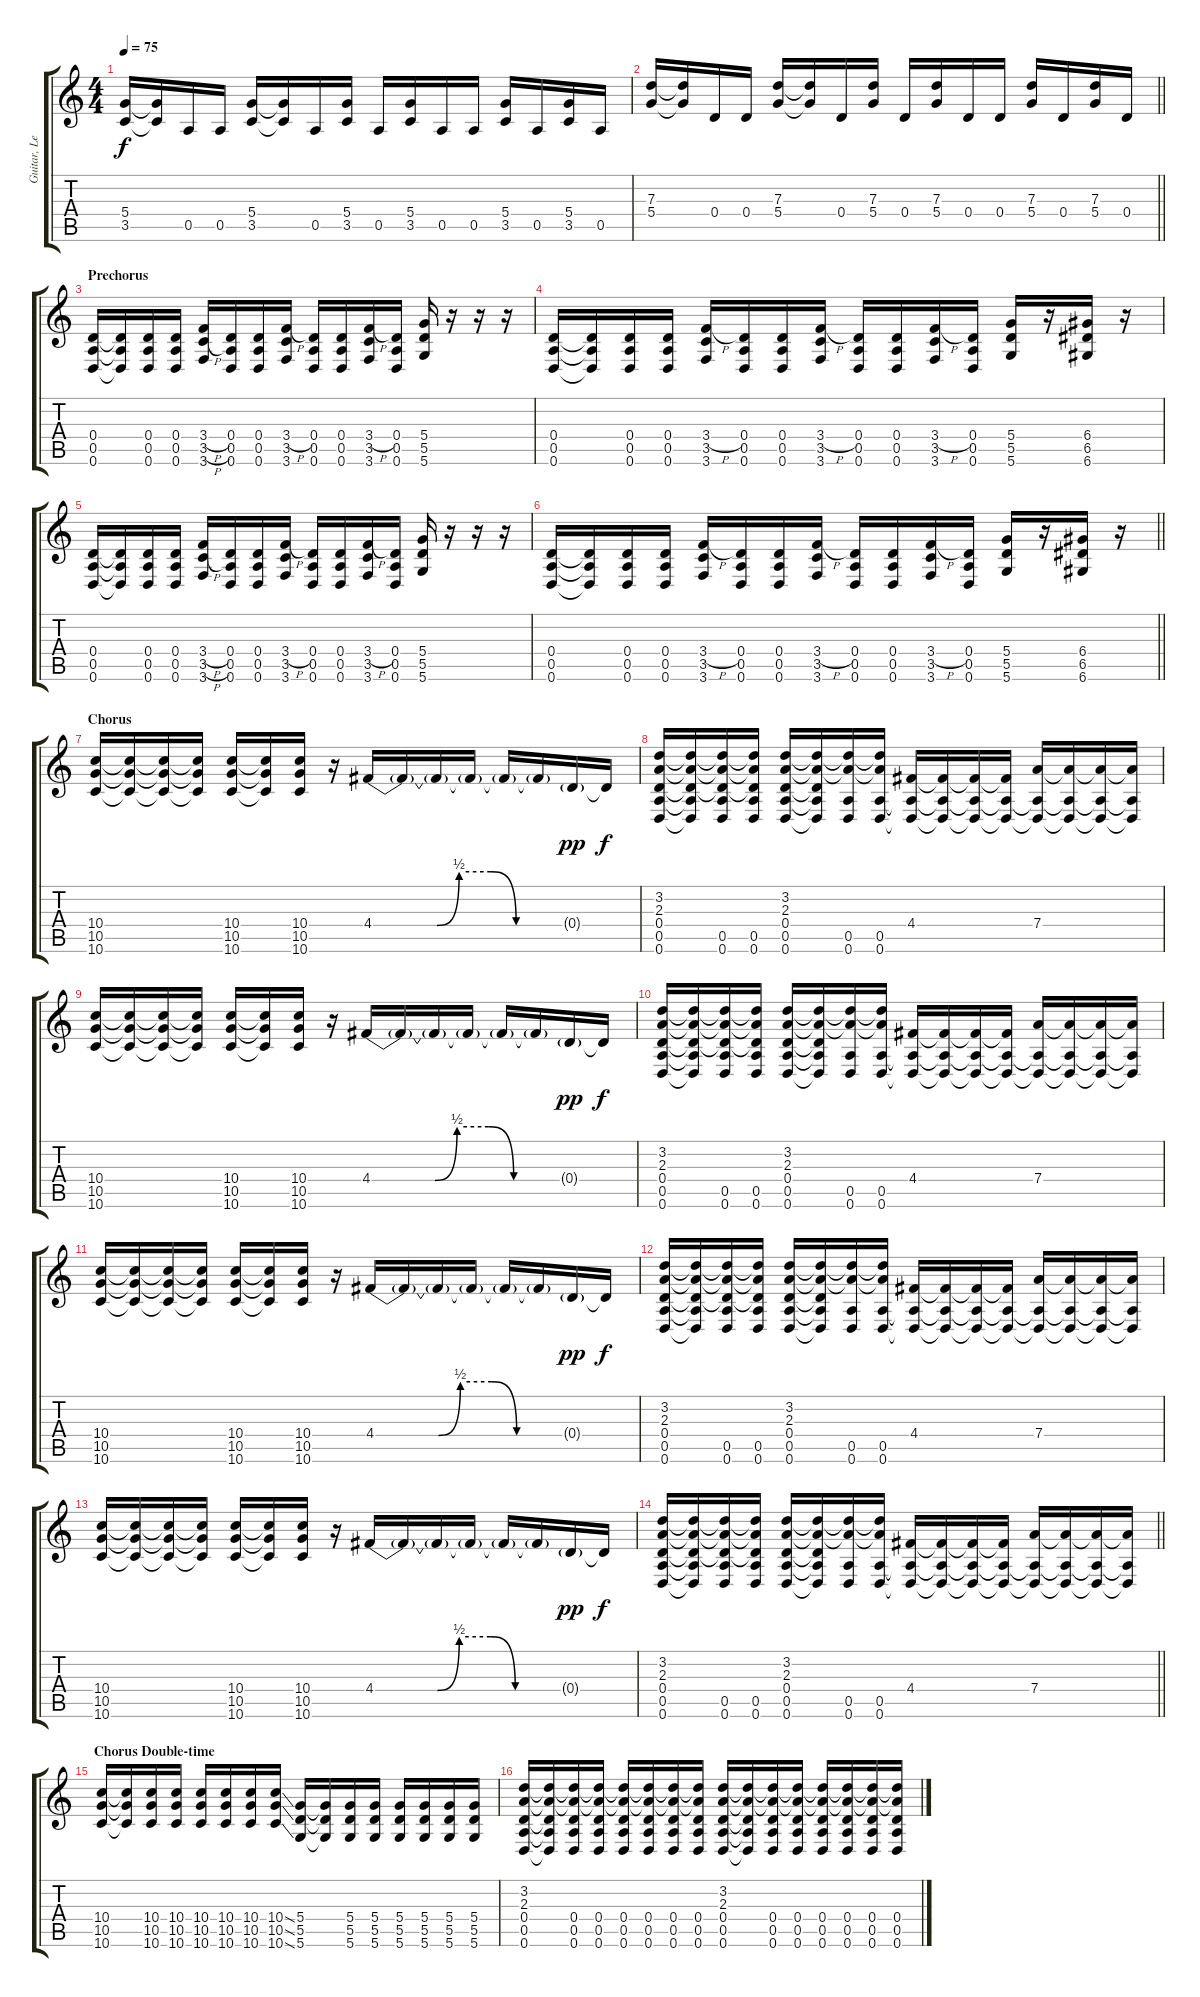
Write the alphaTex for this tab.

\track ("Guitar, Lead" "Guitar, Le") {instrument overdrivenguitar}
\staff {score tabs}
\tuning (E4 B3 G3 D3 A2 D2) {hide}
\ts (4 4)
\tempo 75
\clef g2
\ks c
(5.4 3.5).16{dy f} (5.4{t} 3.5{t}).16 0.5.16 0.5.16 (5.4 3.5).16 (5.4{t} 3.5{t}).16 0.5.16 (5.4 3.5).16 0.5.16 (5.4 3.5).16 0.5.16 0.5.16 (5.4 3.5).16 0.5.16 (5.4 3.5).16 0.5.16 |
\barLineRight lightlight
(7.3 5.4).16 (7.3{t} 5.4{t}).16 0.4.16 0.4.16 (7.3 5.4).16 (7.3{t} 5.4{t}).16 0.4.16 (7.3 5.4).16 0.4.16 (7.3 5.4).16 0.4.16 0.4.16 (7.3 5.4).16 0.4.16 (7.3 5.4).16 0.4.16 |
\section ("" "Prechorus")
(0.4 0.5 0.6).16 (0.4{t} 0.5{t} 0.6{t}).16 (0.4 0.5 0.6).16 (0.4 0.5 0.6).16 (3.4{h} 3.5{h} 3.6).16 (0.4 0.5 0.6).16 (0.4 0.5 0.6).16 (3.4{h} 3.5 3.6).16 (0.4 0.5 0.6).16 (0.4 0.5 0.6).16 (3.4{h} 3.5 3.6).16 (0.4 0.5 0.6).16 (5.4 5.5 5.6).16 r.16 r.16 r.16 |
(0.4 0.5 0.6).16 (0.4{t} 0.5{t} 0.6{t}).16 (0.4 0.5 0.6).16 (0.4 0.5 0.6).16 (3.4{h} 3.5 3.6).16 (0.4 0.5 0.6).16 (0.4 0.5 0.6).16 (3.4{h} 3.5 3.6).16 (0.4 0.5 0.6).16 (0.4 0.5 0.6).16 (3.4{h} 3.5 3.6).16 (0.4 0.5 0.6).16 (5.4 5.5 5.6).16 r.16 (6.4 6.5 6.6).16 r.16 |
(0.4 0.5 0.6).16 (0.4{t} 0.5{t} 0.6{t}).16 (0.4 0.5 0.6).16 (0.4 0.5 0.6).16 (3.4{h} 3.5{h} 3.6).16 (0.4 0.5 0.6).16 (0.4 0.5 0.6).16 (3.4{h} 3.5 3.6).16 (0.4 0.5 0.6).16 (0.4 0.5 0.6).16 (3.4{h} 3.5 3.6).16 (0.4 0.5 0.6).16 (5.4 5.5 5.6).16 r.16 r.16 r.16 |
\barLineRight lightlight
(0.4 0.5 0.6).16 (0.4{t} 0.5{t} 0.6{t}).16 (0.4 0.5 0.6).16 (0.4 0.5 0.6).16 (3.4{h} 3.5 3.6).16 (0.4 0.5 0.6).16 (0.4 0.5 0.6).16 (3.4{h} 3.5 3.6).16 (0.4 0.5 0.6).16 (0.4 0.5 0.6).16 (3.4{h} 3.5 3.6).16 (0.4 0.5 0.6).16 (5.4 5.5 5.6).16 r.16 (6.4 6.5 6.6).16 r.16 |
\section ("" "Chorus")
(10.4 10.5 10.6).16 (10.4{t} 10.5{t} 10.6{t}).16 (10.4{t} 10.5{t} 10.6{t}).16 (10.4{t} 10.5{t} 10.6{t}).16 (10.4 10.5 10.6).16 (10.4{t} 10.5{t} 10.6{t}).16 (10.4 10.5 10.6).16 r.16 4.4{be (custom 0 0 15 0 20 0 27 2 37 2 45 0 60 0)}.16 4.4{t}.16 4.4{t}.16 4.4{t}.16 4.4{t}.16 4.4{t}.16 0.4{g}.16{dy pp} 0.4{t}.16{dy f} |
(3.2 2.3 0.4 0.5 0.6).16 (3.2{t} 2.3{t} 0.4{t} 0.5{t} 0.6{t}).16 (3.2{t} 2.3{t} 0.4{t} 0.5 0.6).16 (3.2{t} 2.3{t} 0.4{t} 0.5 0.6).16 (3.2 2.3 0.4 0.5 0.6).16 (3.2{t} 2.3{t} 0.4{t} 0.5{t} 0.6{t}).16 (3.2{t} 2.3{t} 0.5 0.6).16 (3.2{t} 2.3{t} 0.5 0.6).16 (4.4 0.5{t} 0.6{t}).16 (4.4{t} 0.5{t} 0.6{t}).16 (4.4{t} 0.5{t} 0.6{t}).16 (4.4{t} 0.5{t} 0.6{t}).16 (7.4 0.5{t} 0.6{t}).16 (7.4{t} 0.5{t} 0.6{t}).16 (7.4{t} 0.5{t} 0.6{t}).16 (7.4{t} 0.5{t} 0.6{t}).16 |
(10.4 10.5 10.6).16 (10.4{t} 10.5{t} 10.6{t}).16 (10.4{t} 10.5{t} 10.6{t}).16 (10.4{t} 10.5{t} 10.6{t}).16 (10.4 10.5 10.6).16 (10.4{t} 10.5{t} 10.6{t}).16 (10.4 10.5 10.6).16 r.16 4.4{be (custom 0 0 15 0 20 0 27 2 37 2 45 0 60 0)}.16 4.4{t}.16 4.4{t}.16 4.4{t}.16 4.4{t}.16 4.4{t}.16 0.4{g}.16{dy pp} 0.4{t}.16{dy f} |
(3.2 2.3 0.4 0.5 0.6).16 (3.2{t} 2.3{t} 0.4{t} 0.5{t} 0.6{t}).16 (3.2{t} 2.3{t} 0.4{t} 0.5 0.6).16 (3.2{t} 2.3{t} 0.4{t} 0.5 0.6).16 (3.2 2.3 0.4 0.5 0.6).16 (3.2{t} 2.3{t} 0.4{t} 0.5{t} 0.6{t}).16 (3.2{t} 2.3{t} 0.5 0.6).16 (3.2{t} 2.3{t} 0.5 0.6).16 (4.4 0.5{t} 0.6{t}).16 (4.4{t} 0.5{t} 0.6{t}).16 (4.4{t} 0.5{t} 0.6{t}).16 (4.4{t} 0.5{t} 0.6{t}).16 (7.4 0.5{t} 0.6{t}).16 (7.4{t} 0.5{t} 0.6{t}).16 (7.4{t} 0.5{t} 0.6{t}).16 (7.4{t} 0.5{t} 0.6{t}).16 |
(10.4 10.5 10.6).16 (10.4{t} 10.5{t} 10.6{t}).16 (10.4{t} 10.5{t} 10.6{t}).16 (10.4{t} 10.5{t} 10.6{t}).16 (10.4 10.5 10.6).16 (10.4{t} 10.5{t} 10.6{t}).16 (10.4 10.5 10.6).16 r.16 4.4{be (custom 0 0 15 0 20 0 27 2 37 2 45 0 60 0)}.16 4.4{t}.16 4.4{t}.16 4.4{t}.16 4.4{t}.16 4.4{t}.16 0.4{g}.16{dy pp} 0.4{t}.16{dy f} |
(3.2 2.3 0.4 0.5 0.6).16 (3.2{t} 2.3{t} 0.4{t} 0.5{t} 0.6{t}).16 (3.2{t} 2.3{t} 0.4{t} 0.5 0.6).16 (3.2{t} 2.3{t} 0.4{t} 0.5 0.6).16 (3.2 2.3 0.4 0.5 0.6).16 (3.2{t} 2.3{t} 0.4{t} 0.5{t} 0.6{t}).16 (3.2{t} 2.3{t} 0.5 0.6).16 (3.2{t} 2.3{t} 0.5 0.6).16 (4.4 0.5{t} 0.6{t}).16 (4.4{t} 0.5{t} 0.6{t}).16 (4.4{t} 0.5{t} 0.6{t}).16 (4.4{t} 0.5{t} 0.6{t}).16 (7.4 0.5{t} 0.6{t}).16 (7.4{t} 0.5{t} 0.6{t}).16 (7.4{t} 0.5{t} 0.6{t}).16 (7.4{t} 0.5{t} 0.6{t}).16 |
(10.4 10.5 10.6).16 (10.4{t} 10.5{t} 10.6{t}).16 (10.4{t} 10.5{t} 10.6{t}).16 (10.4{t} 10.5{t} 10.6{t}).16 (10.4 10.5 10.6).16 (10.4{t} 10.5{t} 10.6{t}).16 (10.4 10.5 10.6).16 r.16 4.4{be (custom 0 0 15 0 20 0 27 2 37 2 45 0 60 0)}.16 4.4{t}.16 4.4{t}.16 4.4{t}.16 4.4{t}.16 4.4{t}.16 0.4{g}.16{dy pp} 0.4{t}.16{dy f} |
\barLineRight lightlight
(3.2 2.3 0.4 0.5 0.6).16 (3.2{t} 2.3{t} 0.4{t} 0.5{t} 0.6{t}).16 (3.2{t} 2.3{t} 0.4{t} 0.5 0.6).16 (3.2{t} 2.3{t} 0.4{t} 0.5 0.6).16 (3.2 2.3 0.4 0.5 0.6).16 (3.2{t} 2.3{t} 0.4{t} 0.5{t} 0.6{t}).16 (3.2{t} 2.3{t} 0.5 0.6).16 (3.2{t} 2.3{t} 0.5 0.6).16 (4.4 0.5{t} 0.6{t}).16 (4.4{t} 0.5{t} 0.6{t}).16 (4.4{t} 0.5{t} 0.6{t}).16 (4.4{t} 0.5{t} 0.6{t}).16 (7.4 0.5{t} 0.6{t}).16 (7.4{t} 0.5{t} 0.6{t}).16 (7.4{t} 0.5{t} 0.6{t}).16 (7.4{t} 0.5{t} 0.6{t}).16 |
\section ("" "Chorus Double-time")
(10.4 10.5 10.6).16 (10.4{t} 10.5{t} 10.6{t}).16 (10.4 10.5 10.6).16 (10.4 10.5 10.6).16 (10.4 10.5 10.6).16 (10.4 10.5 10.6).16 (10.4 10.5 10.6).16 (10.4{ss} 10.5{ss} 10.6{ss}).16 (5.4 5.5 5.6).16 (5.4{t} 5.5{t} 5.6{t}).16 (5.4 5.5 5.6).16 (5.4 5.5 5.6).16 (5.4 5.5 5.6).16 (5.4 5.5 5.6).16 (5.4 5.5 5.6).16 (5.4 5.5 5.6).16 |
(3.2 2.3 0.4 0.5 0.6).16 (3.2{t} 2.3{t} 0.4{t} 0.5{t} 0.6{t}).16 (3.2{t} 2.3{t} 0.4 0.5 0.6).16 (3.2{t} 2.3{t} 0.4 0.5 0.6).16 (3.2{t} 2.3{t} 0.4 0.5 0.6).16 (3.2{t} 2.3{t} 0.4 0.5 0.6).16 (3.2{t} 2.3{t} 0.4 0.5 0.6).16 (3.2{t} 2.3{t} 0.4 0.5 0.6).16 (3.2 2.3 0.4 0.5 0.6).16 (3.2{t} 2.3{t} 0.4{t} 0.5{t} 0.6{t}).16 (3.2{t} 2.3{t} 0.4 0.5 0.6).16 (3.2{t} 2.3{t} 0.4 0.5 0.6).16 (3.2{t} 2.3{t} 0.4 0.5 0.6).16 (3.2{t} 2.3{t} 0.4 0.5 0.6).16 (3.2{t} 2.3{t} 0.4 0.5 0.6).16 (3.2{t} 2.3{t} 0.4 0.5 0.6).16
